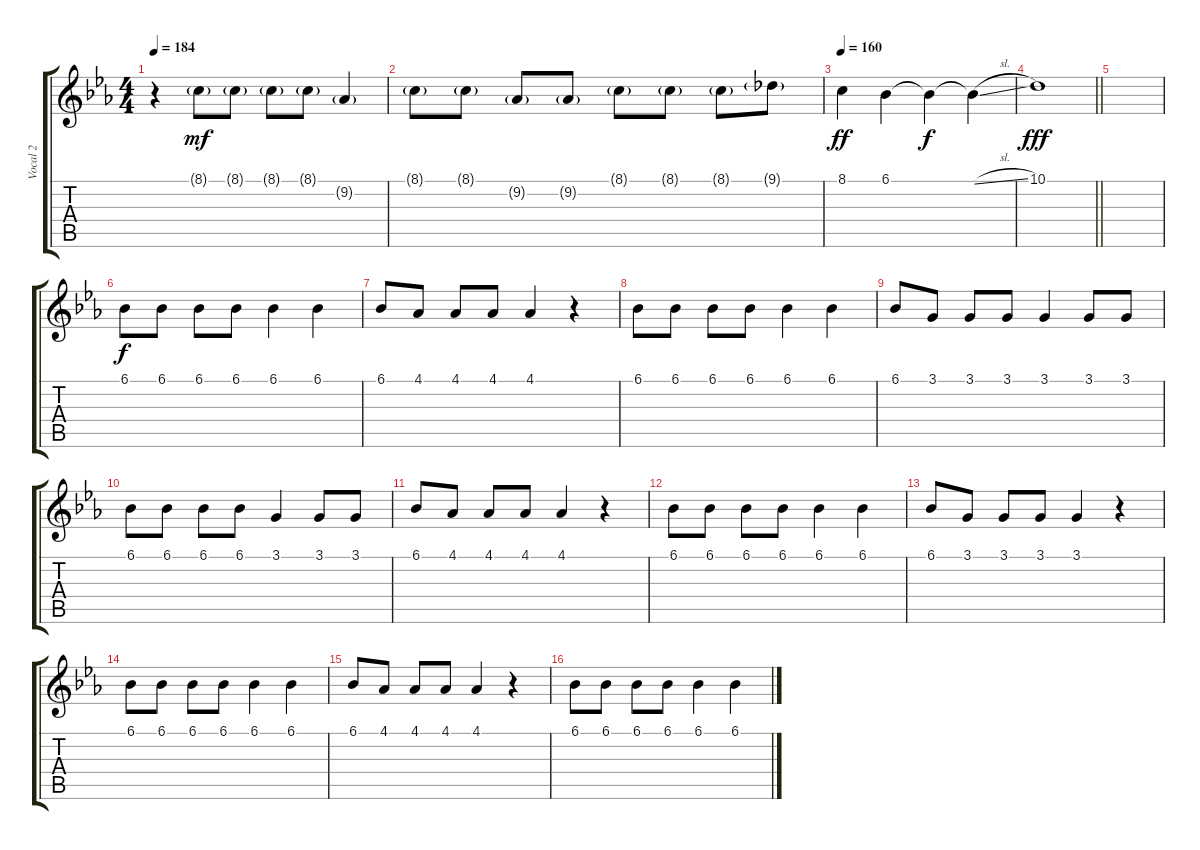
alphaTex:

\track ("Vocal 2" "Vocal 2") {instrument altosax}
\staff {score tabs}
\tuning (E4 B3 G3 D3 A2 E2) {hide}
\ts (4 4)
\tempo 184
\clef g2
\ks eb
r.4{dy fff volume 8} 8.1{g}.8{dy mf} 8.1{g}.8 8.1{g}.8 8.1{g}.8 9.2{g}.4 |
8.1{g}.8 8.1{g}.8 9.2{g}.8 9.2{g}.8 8.1{g}.8 8.1{g}.8 8.1{g}.8 9.1{g}.8{volume 13} |
\tempo 160
8.1.4{dy ff} 6.1.4 6.1{t}.4{dy f} 6.1{sl t}.4 |
\barLineRight lightlight
10.1.1{dy fff} |
|
6.1.8{dy f} 6.1.8 6.1.8 6.1.8 6.1.4 6.1.4 |
6.1.8 4.1.8 4.1.8 4.1.8 4.1.4 r.4 |
6.1.8 6.1.8 6.1.8 6.1.8 6.1.4 6.1.4 |
6.1.8 3.1.8 3.1.8 3.1.8 3.1.4 3.1.8 3.1.8 |
6.1.8 6.1.8 6.1.8 6.1.8 3.1.4 3.1.8 3.1.8 |
6.1.8 4.1.8 4.1.8 4.1.8 4.1.4 r.4 |
6.1.8 6.1.8 6.1.8 6.1.8 6.1.4 6.1.4 |
6.1.8 3.1.8 3.1.8 3.1.8 3.1.4 r.4 |
6.1.8 6.1.8 6.1.8 6.1.8 6.1.4 6.1.4 |
6.1.8 4.1.8 4.1.8 4.1.8 4.1.4 r.4 |
6.1.8 6.1.8 6.1.8 6.1.8 6.1.4 6.1.4
